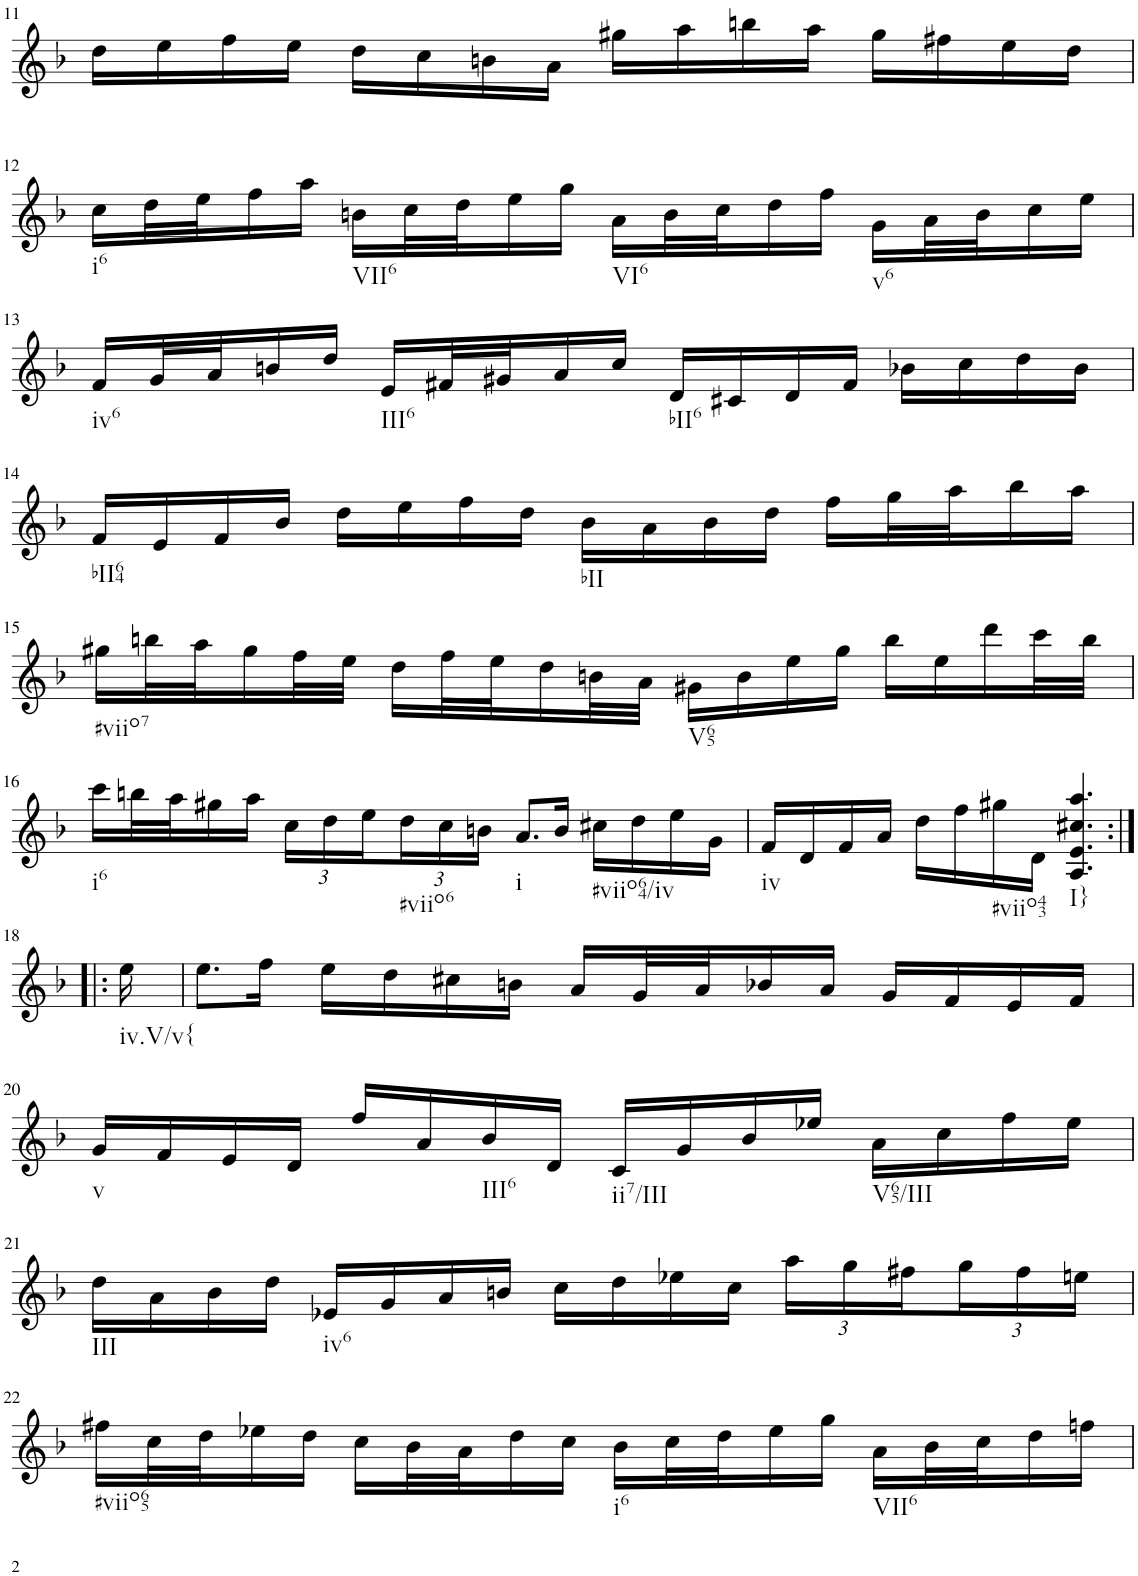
**kern
*part1
*staff1
*I"Violin
*I'Vln.
!!LO:PB:g=z
*clefG2
*k[b-]
*M4/4
=11
16dd\LL
16ee\
16ff\
16ee\JJ
16dd\LL
16cc\
16bn\
16a\JJ
16gg#X\LL
16aa\
16bbn\
16aa\JJ
16gg#\LL
16ff#X\
16ee\
16dd\JJ
!!LO:LB:g=z
=12
!LO:TX:b:t=i6
16cc\LL
32dd\L
32ee\J
16ff\
16aa\JJ
!LO:TX:b:t=VII6
16bn\LL
32cc\L
32dd\J
16ee\
16gg\JJ
!LO:TX:b:t=VI6
16a\LL
32b\L
32cc\J
16dd\
16ff\JJ
!LO:TX:b:t=v6
16g\LL
32a\L
32b\J
16cc\
16ee\JJ
!!LO:LB:g=z
=13
!LO:TX:b:t=iv6
16f/LL
32g/L
32a/J
16bn/
16dd/JJ
!LO:TX:b:t=III6
16e/LL
32f#X/L
32g#X/J
16a/
16cc/JJ
!LO:TX:b:t=bII6
16d/LL
16c#X/
16d/
16f#/JJ
16b-X\LL
16cc\
16dd\
16b-\JJ
!!LO:LB:g=z
=14
!LO:TX:b:t=bII64
16f/LL
16e/
16f/
16b-/JJ
16dd\LL
16ee\
16ff\
16dd\JJ
!LO:TX:b:t=bII
16b-\LL
16a\
16b-\
16dd\JJ
16ff\LL
32gg\L
32aa\J
16bb-\
16aa\JJ
!!LO:LB:g=z
=15
!LO:TX:b:t=#viio7
16gg#X\LL
32bbn\L
32aa\J
16gg#\
32ff\L
32ee\JJJ
16dd\LL
32ff\L
32ee\J
16dd\
32bn\L
32a\JJJ
!LO:TX:b:t=V65
16g#X\LL
16b\
16ee\
16gg#\JJ
16bb\LL
16ee\
16ddd\
32ccc\L
32bb\JJJ
!!LO:LB:g=z
=16
!LO:TX:b:t=i6
16ccc\LL
32bbn\L
32aa\J
16gg#X\
16aa\JJ
*Xbrackettup
24cc\LL
24dd\
24ee\
!LO:TX:b:t=#viio6
24dd\
24cc\
24bn\JJ
!LO:TX:b:t=i
8.a/L
16b/Jk
!LO:TX:b:t=#viio64/iv
16cc#X\LL
16dd\
16ee\
16g\JJ
=17
!LO:TX:b:t=iv
16f/LL
16d/
16f/
16a/JJ
16dd\LL
16ff\
!LO:TX:b:t=#viio43
16gg#X\
16d\JJ
!LO:TX:b:t=I}
4.A/ 4.e/ 4.cc#X/ 4.aa/
!!LO:LB:g=z
=18:|!|:
!LO:TX:b:t=iv.V/v{
16ee\
=19
8.ee\L
16ff\Jk
16ee\LL
16dd\
16cc#X\
16bn\JJ
16a/LL
32g/L
32a/J
16b-X/
16a/JJ
16g/LL
16f/
16e/
16f/JJ
!!LO:LB:g=z
=20
!LO:TX:b:t=v
16g/LL
16f/
16e/
16d/JJ
16ff/LL
16a/
!LO:TX:b:t=III6
16b-/
16d/JJ
!LO:TX:b:t=ii7/III
16c/LL
16g/
16b-/
16ee-X/JJ
!LO:TX:b:t=V65/III
16a\LL
16cc\
16ff\
16ee-\JJ
!!LO:LB:g=z
=21
!LO:TX:b:t=III
16dd\LL
16a\
16b-\
16dd\JJ
!LO:TX:b:t=iv6
16e-X/LL
16g/
16a/
16bn/JJ
16cc\LL
16dd\
16ee-X\
16cc\JJ
24aa\LL
24gg\
24ff#X\
24gg\
24ff#\
24een\JJ
!!LO:LB:g=z
=22
!LO:TX:b:t=#viio65
16ff#X\LL
32cc\L
32dd\J
16ee-X\
16dd\JJ
16cc\LL
32b-\L
32a\J
16dd\
16cc\JJ
!LO:TX:b:t=i6
16b-\LL
32cc\L
32dd\J
16ee-\
16gg\JJ
!LO:TX:b:t=VII6
16a\LL
32b-\L
32cc\J
16dd\
16ffn\JJ
=
*-
